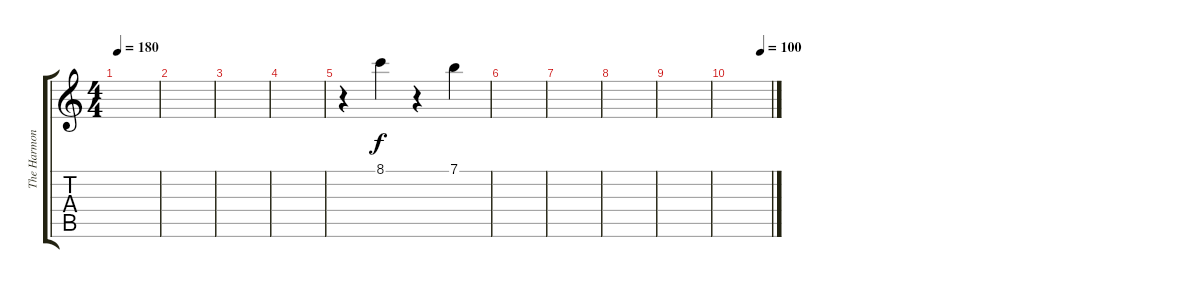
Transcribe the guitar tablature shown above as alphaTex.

\track ("The Harmony Guy" "The Harmon") {instrument distortionguitar}
\staff {score tabs}
\tuning (E4 B3 G3 D3 A2 E2) {hide}
\ts (4 4)
\tempo 180
\clef g2
\ks c
|
|
|
|
r.4{volume 14} 8.1.4 r.4 7.1.4 |
|
|
|
|
\tempo (100 0.75)
